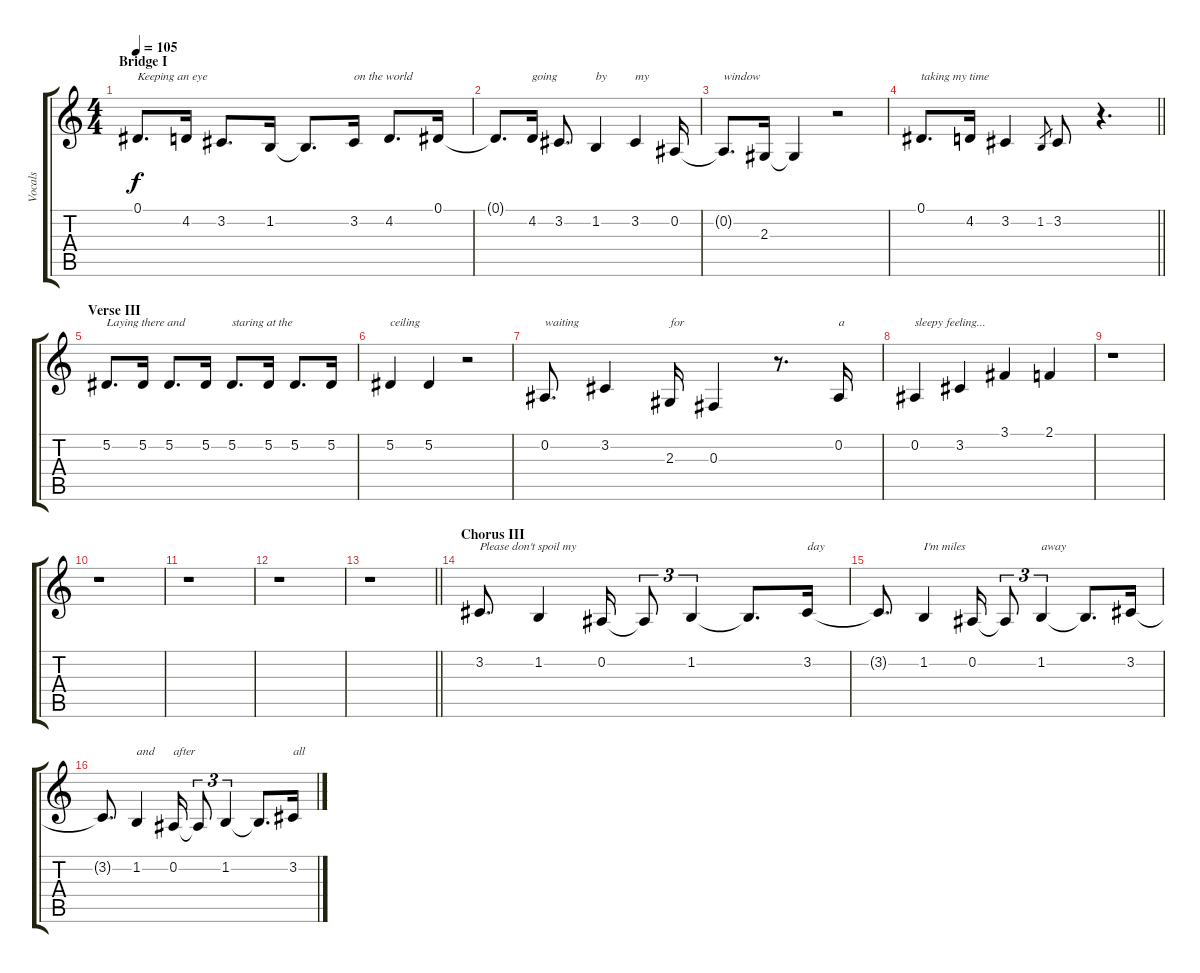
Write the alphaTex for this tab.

\track ("Vocals" "Vocals") {instrument bassoon}
\staff {score tabs}
\tuning (Eb4 Bb3 Gb3 Db3 Ab2 Eb2) {hide}
\ts (4 4)
\section ("" "Bridge I")
\tempo 105
\clef g2
\ks c
0.1.8{d txt "Keeping an eye" dy f} 4.2.16 3.2.8{d} 1.2.16 1.2{t}.8{d} 3.2.16{txt "on the world"} 4.2.8{d} 0.1.16 |
0.1{t}.8{d} 4.2.16{txt "going"} 3.2.8{d} 1.2.4{txt "by"} 3.2.4{txt "my"} 0.2.16 |
0.2{t}.8{d txt "window"} 2.3.16 2.3{t}.4 r.2 |
\barLineRight lightlight
0.1.8{d txt "taking my time"} 4.2.16 3.2.4 1.2.8{gr} 3.2.8 r.4{d} |
\section ("" "Verse III")
5.2.8{d txt "Laying there and"} 5.2.16 5.2.8{d} 5.2.16 5.2.8{d txt "staring at the"} 5.2.16 5.2.8{d} 5.2.16 |
5.2.4{txt "ceiling"} 5.2.4 r.2 |
0.2.8{d txt "waiting"} 3.2.4 2.3.16{txt "for"} 0.3.4 r.8{d} 0.2.16{txt "a"} |
0.2.4{txt "sleepy feeling..."} 3.2.4 3.1.4 2.1.4 |
r.1 |
r.1 |
r.1 |
r.1 |
\barLineRight lightlight
r.1 |
\section ("" "Chorus III")
3.2.8{d txt "Please don't spoil my"} 1.2.4 0.2.16 0.2{t}.8{tu (3 2)} 1.2.4{tu (3 2)} 1.2{t}.8{d} 3.2.16{txt "day"} |
3.2{t}.8{d} 1.2.4{txt "I'm miles"} 0.2.16 0.2{t}.8{tu (3 2)} 1.2.4{tu (3 2) txt "away"} 1.2{t}.8{d} 3.2.16 |
3.2{t}.8{d} 1.2.4{txt "and"} 0.2.16{txt "after"} 0.2{t}.8{tu (3 2)} 1.2.4{tu (3 2)} 1.2{t}.8{d} 3.2.16{txt "all"}
